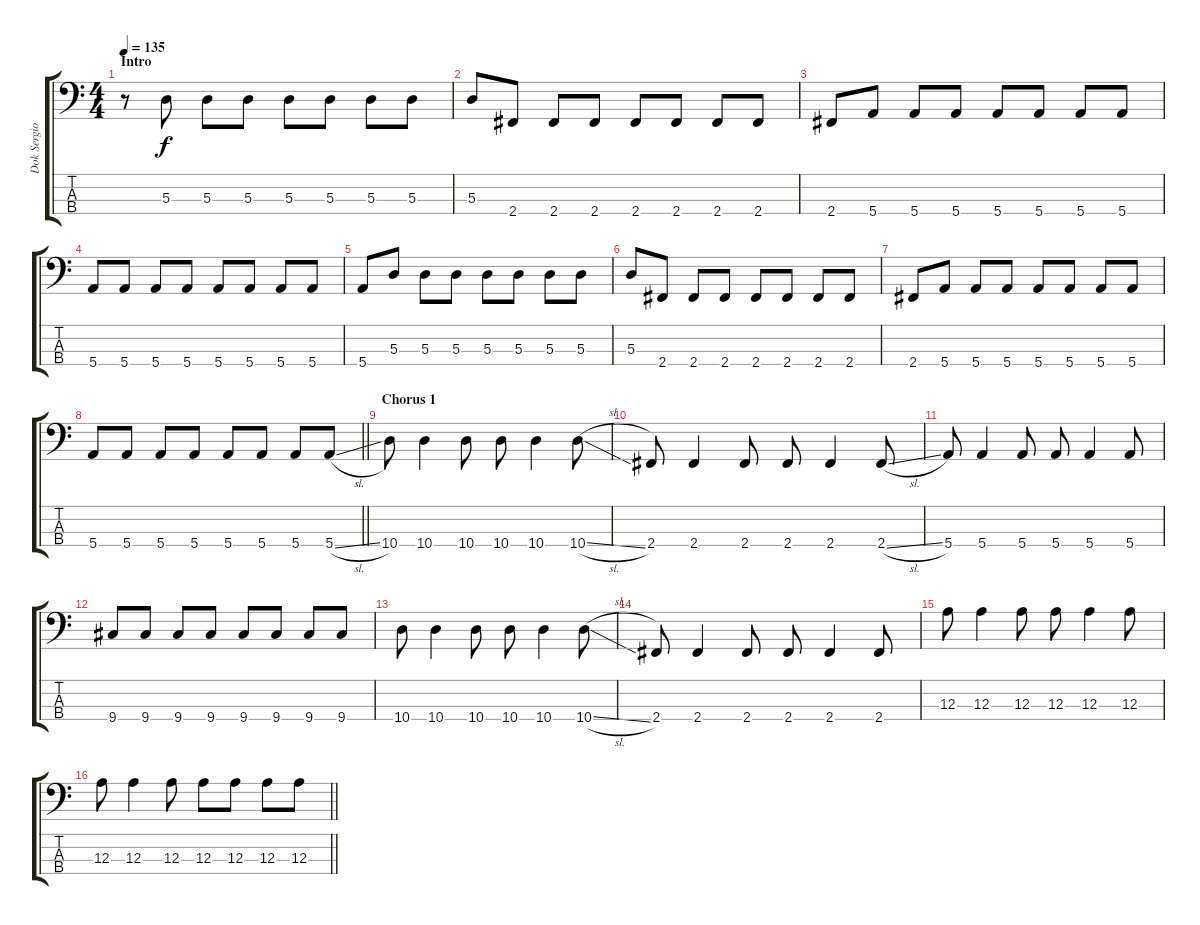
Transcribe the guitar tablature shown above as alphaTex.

\track ("Dok Sergio" "Dok Sergio") {instrument electricbassfinger}
\staff {score tabs}
\tuning (G2 D2 A1 E1) {hide}
\ts (4 4)
\section ("" "Intro")
\tempo 135
\clef f4
\ks c
r.8{dy f instrument electricbassfinger} 5.3.8 5.3.8 5.3.8 5.3.8 5.3.8 5.3.8 5.3.8 |
5.3.8 2.4.8 2.4.8 2.4.8 2.4.8 2.4.8 2.4.8 2.4.8 |
2.4.8 5.4.8 5.4.8 5.4.8 5.4.8 5.4.8 5.4.8 5.4.8 |
5.4.8 5.4.8 5.4.8 5.4.8 5.4.8 5.4.8 5.4.8 5.4.8 |
5.4.8 5.3.8 5.3.8 5.3.8 5.3.8 5.3.8 5.3.8 5.3.8 |
5.3.8 2.4.8 2.4.8 2.4.8 2.4.8 2.4.8 2.4.8 2.4.8 |
2.4.8 5.4.8 5.4.8 5.4.8 5.4.8 5.4.8 5.4.8 5.4.8 |
\barLineRight lightlight
5.4.8 5.4.8 5.4.8 5.4.8 5.4.8 5.4.8 5.4.8 5.4{sl}.8 |
\section ("" "Chorus 1")
10.4.8 10.4.4 10.4.8 10.4.8 10.4.4 10.4{sl}.8 |
2.4.8 2.4.4 2.4.8 2.4.8 2.4.4 2.4{sl}.8 |
5.4.8 5.4.4 5.4.8 5.4.8 5.4.4 5.4.8 |
9.4.8 9.4.8 9.4.8 9.4.8 9.4.8 9.4.8 9.4.8 9.4.8 |
10.4.8 10.4.4 10.4.8 10.4.8 10.4.4 10.4{sl}.8 |
2.4.8 2.4.4 2.4.8 2.4.8 2.4.4 2.4.8 |
12.3.8 12.3.4 12.3.8 12.3.8 12.3.4 12.3.8 |
\barLineRight lightlight
12.3.8 12.3.4 12.3.8 12.3.8 12.3.8 12.3.8 12.3.8
